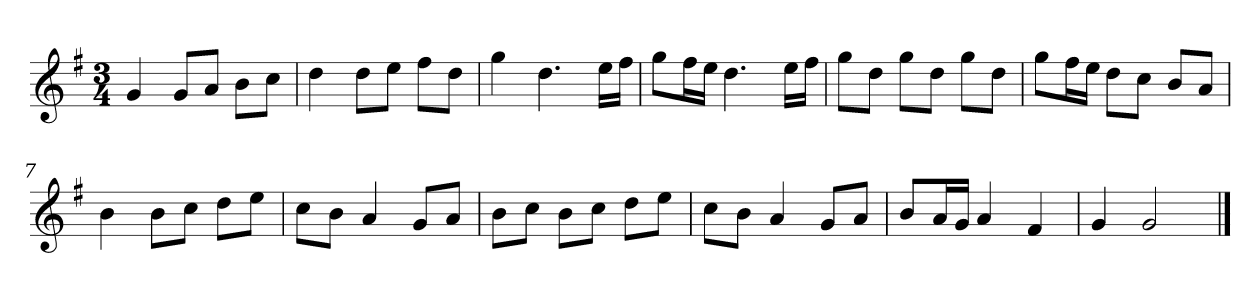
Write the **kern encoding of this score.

**kern
*part1
*staff1
*k[f#]
*M3/4
*MM120
=1
4g
8gL
8aJ
8bL
8ccJ
=2
4dd
8ddL
8eeJ
8ff#L
8ddJ
=3
4gg
4.dd
16eeLL
16ff#JJ
=4
8ggL
16ff#L
16eeJJ
4.dd
16eeLL
16ff#JJ
=5
8ggL
8ddJ
8ggL
8ddJ
8ggL
8ddJ
=6
8ggL
16ff#L
16eeJJ
8ddL
8ccJ
8bL
8aJ
=7
4b
8bL
8ccJ
8ddL
8eeJ
=8
8ccL
8bJ
4a
8gL
8aJ
=9
8bL
8ccJ
8bL
8ccJ
8ddL
8eeJ
=10
8ccL
8bJ
4a
8gL
8aJ
=11
8bL
16aL
16gJJ
4a
4f#
=12
4g
2g
==
*-
